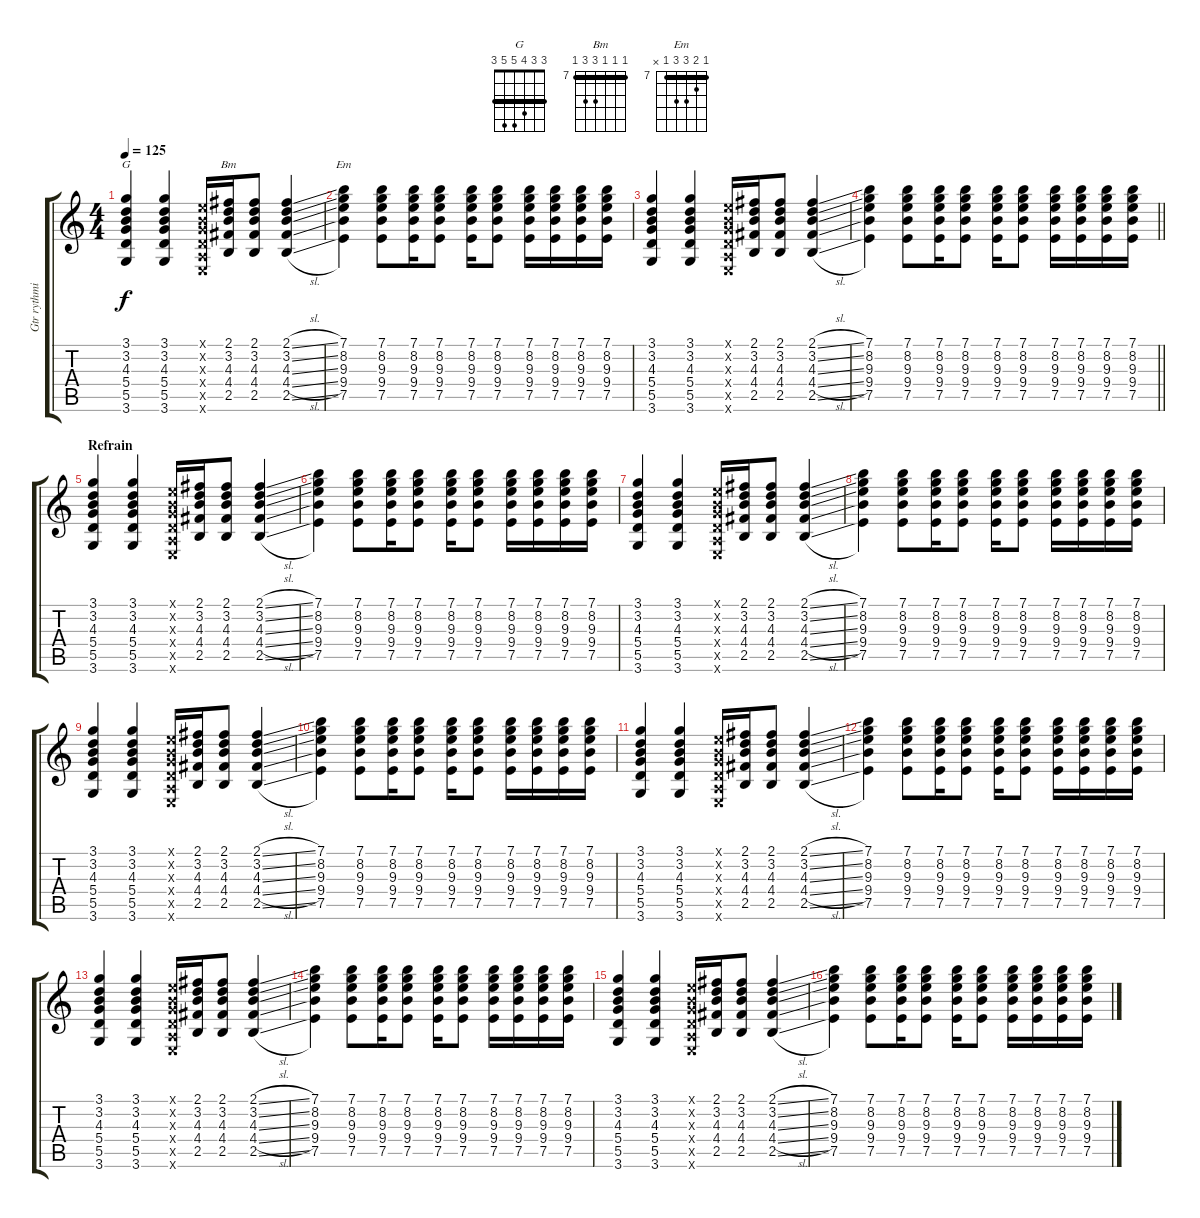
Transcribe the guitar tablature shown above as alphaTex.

\track ("Gtr rythmique" "Gtr rythmi") {instrument acousticguitarsteel}
\staff {score tabs}
\tuning (E4 B3 G3 D3 A2 E2) {hide}
\chord ("G" 3 3 4 5 5 3) {barre 3}
\chord ("Bm" 7 7 7 9 9 7) {firstfret 7 barre 7}
\chord ("Em" 7 8 9 9 7 x) {firstfret 7 barre 7}
\ts (4 4)
\tempo 125
\clef g2
\ks c
(3.1 3.2 4.3 5.4 5.5 3.6).4{ch "G" dy f} (3.1 3.2 4.3 5.4 5.5 3.6).4 (0.1{x} 0.2{x} 0.3{x} 0.4{x} 0.5{x} 0.6{x}).16 (2.1 3.2 4.3 4.4 2.5).16{ch "Bm"} (2.1 3.2 4.3 4.4 2.5).8 (2.1{sl} 3.2{sl} 4.3{sl} 4.4{sl} 2.5{sl}).4 |
(7.1 8.2 9.3 9.4 7.5).4{ch "Em"} (7.1 8.2 9.3 9.4 7.5).8 (7.1 8.2 9.3 9.4 7.5).16 (7.1 8.2 9.3 9.4 7.5).8 (7.1 8.2 9.3 9.4 7.5).16 (7.1 8.2 9.3 9.4 7.5).8 (7.1 8.2 9.3 9.4 7.5).16 (7.1 8.2 9.3 9.4 7.5).16 (7.1 8.2 9.3 9.4 7.5).16 (7.1 8.2 9.3 9.4 7.5).16 |
(3.1 3.2 4.3 5.4 5.5 3.6).4 (3.1 3.2 4.3 5.4 5.5 3.6).4 (0.1{x} 0.2{x} 0.3{x} 0.4{x} 0.5{x} 0.6{x}).16 (2.1 3.2 4.3 4.4 2.5).16 (2.1 3.2 4.3 4.4 2.5).8 (2.1{sl} 3.2{sl} 4.3{sl} 4.4{sl} 2.5{sl}).4 |
\barLineRight lightlight
(7.1 8.2 9.3 9.4 7.5).4 (7.1 8.2 9.3 9.4 7.5).8 (7.1 8.2 9.3 9.4 7.5).16 (7.1 8.2 9.3 9.4 7.5).8 (7.1 8.2 9.3 9.4 7.5).16 (7.1 8.2 9.3 9.4 7.5).8 (7.1 8.2 9.3 9.4 7.5).16 (7.1 8.2 9.3 9.4 7.5).16 (7.1 8.2 9.3 9.4 7.5).16 (7.1 8.2 9.3 9.4 7.5).16 |
\section ("" "Refrain")
(3.1 3.2 4.3 5.4 5.5 3.6).4 (3.1 3.2 4.3 5.4 5.5 3.6).4 (0.1{x} 0.2{x} 0.3{x} 0.4{x} 0.5{x} 0.6{x}).16 (2.1 3.2 4.3 4.4 2.5).16 (2.1 3.2 4.3 4.4 2.5).8 (2.1{sl} 3.2{sl} 4.3{sl} 4.4{sl} 2.5{sl}).4 |
(7.1 8.2 9.3 9.4 7.5).4 (7.1 8.2 9.3 9.4 7.5).8 (7.1 8.2 9.3 9.4 7.5).16 (7.1 8.2 9.3 9.4 7.5).8 (7.1 8.2 9.3 9.4 7.5).16 (7.1 8.2 9.3 9.4 7.5).8 (7.1 8.2 9.3 9.4 7.5).16 (7.1 8.2 9.3 9.4 7.5).16 (7.1 8.2 9.3 9.4 7.5).16 (7.1 8.2 9.3 9.4 7.5).16 |
(3.1 3.2 4.3 5.4 5.5 3.6).4 (3.1 3.2 4.3 5.4 5.5 3.6).4 (0.1{x} 0.2{x} 0.3{x} 0.4{x} 0.5{x} 0.6{x}).16 (2.1 3.2 4.3 4.4 2.5).16 (2.1 3.2 4.3 4.4 2.5).8 (2.1{sl} 3.2{sl} 4.3{sl} 4.4{sl} 2.5{sl}).4 |
(7.1 8.2 9.3 9.4 7.5).4 (7.1 8.2 9.3 9.4 7.5).8 (7.1 8.2 9.3 9.4 7.5).16 (7.1 8.2 9.3 9.4 7.5).8 (7.1 8.2 9.3 9.4 7.5).16 (7.1 8.2 9.3 9.4 7.5).8 (7.1 8.2 9.3 9.4 7.5).16 (7.1 8.2 9.3 9.4 7.5).16 (7.1 8.2 9.3 9.4 7.5).16 (7.1 8.2 9.3 9.4 7.5).16 |
(3.1 3.2 4.3 5.4 5.5 3.6).4 (3.1 3.2 4.3 5.4 5.5 3.6).4 (0.1{x} 0.2{x} 0.3{x} 0.4{x} 0.5{x} 0.6{x}).16 (2.1 3.2 4.3 4.4 2.5).16 (2.1 3.2 4.3 4.4 2.5).8 (2.1{sl} 3.2{sl} 4.3{sl} 4.4{sl} 2.5{sl}).4 |
(7.1 8.2 9.3 9.4 7.5).4 (7.1 8.2 9.3 9.4 7.5).8 (7.1 8.2 9.3 9.4 7.5).16 (7.1 8.2 9.3 9.4 7.5).8 (7.1 8.2 9.3 9.4 7.5).16 (7.1 8.2 9.3 9.4 7.5).8 (7.1 8.2 9.3 9.4 7.5).16 (7.1 8.2 9.3 9.4 7.5).16 (7.1 8.2 9.3 9.4 7.5).16 (7.1 8.2 9.3 9.4 7.5).16 |
(3.1 3.2 4.3 5.4 5.5 3.6).4 (3.1 3.2 4.3 5.4 5.5 3.6).4 (0.1{x} 0.2{x} 0.3{x} 0.4{x} 0.5{x} 0.6{x}).16 (2.1 3.2 4.3 4.4 2.5).16 (2.1 3.2 4.3 4.4 2.5).8 (2.1{sl} 3.2{sl} 4.3{sl} 4.4{sl} 2.5{sl}).4 |
(7.1 8.2 9.3 9.4 7.5).4 (7.1 8.2 9.3 9.4 7.5).8 (7.1 8.2 9.3 9.4 7.5).16 (7.1 8.2 9.3 9.4 7.5).8 (7.1 8.2 9.3 9.4 7.5).16 (7.1 8.2 9.3 9.4 7.5).8 (7.1 8.2 9.3 9.4 7.5).16 (7.1 8.2 9.3 9.4 7.5).16 (7.1 8.2 9.3 9.4 7.5).16 (7.1 8.2 9.3 9.4 7.5).16 |
(3.1 3.2 4.3 5.4 5.5 3.6).4 (3.1 3.2 4.3 5.4 5.5 3.6).4 (0.1{x} 0.2{x} 0.3{x} 0.4{x} 0.5{x} 0.6{x}).16 (2.1 3.2 4.3 4.4 2.5).16 (2.1 3.2 4.3 4.4 2.5).8 (2.1{sl} 3.2{sl} 4.3{sl} 4.4{sl} 2.5{sl}).4 |
(7.1 8.2 9.3 9.4 7.5).4 (7.1 8.2 9.3 9.4 7.5).8 (7.1 8.2 9.3 9.4 7.5).16 (7.1 8.2 9.3 9.4 7.5).8 (7.1 8.2 9.3 9.4 7.5).16 (7.1 8.2 9.3 9.4 7.5).8 (7.1 8.2 9.3 9.4 7.5).16 (7.1 8.2 9.3 9.4 7.5).16 (7.1 8.2 9.3 9.4 7.5).16 (7.1 8.2 9.3 9.4 7.5).16 |
(3.1 3.2 4.3 5.4 5.5 3.6).4 (3.1 3.2 4.3 5.4 5.5 3.6).4 (0.1{x} 0.2{x} 0.3{x} 0.4{x} 0.5{x} 0.6{x}).16 (2.1 3.2 4.3 4.4 2.5).16 (2.1 3.2 4.3 4.4 2.5).8 (2.1{sl} 3.2{sl} 4.3{sl} 4.4{sl} 2.5{sl}).4 |
(7.1 8.2 9.3 9.4 7.5).4 (7.1 8.2 9.3 9.4 7.5).8 (7.1 8.2 9.3 9.4 7.5).16 (7.1 8.2 9.3 9.4 7.5).8 (7.1 8.2 9.3 9.4 7.5).16 (7.1 8.2 9.3 9.4 7.5).8 (7.1 8.2 9.3 9.4 7.5).16 (7.1 8.2 9.3 9.4 7.5).16 (7.1 8.2 9.3 9.4 7.5).16 (7.1 8.2 9.3 9.4 7.5).16
